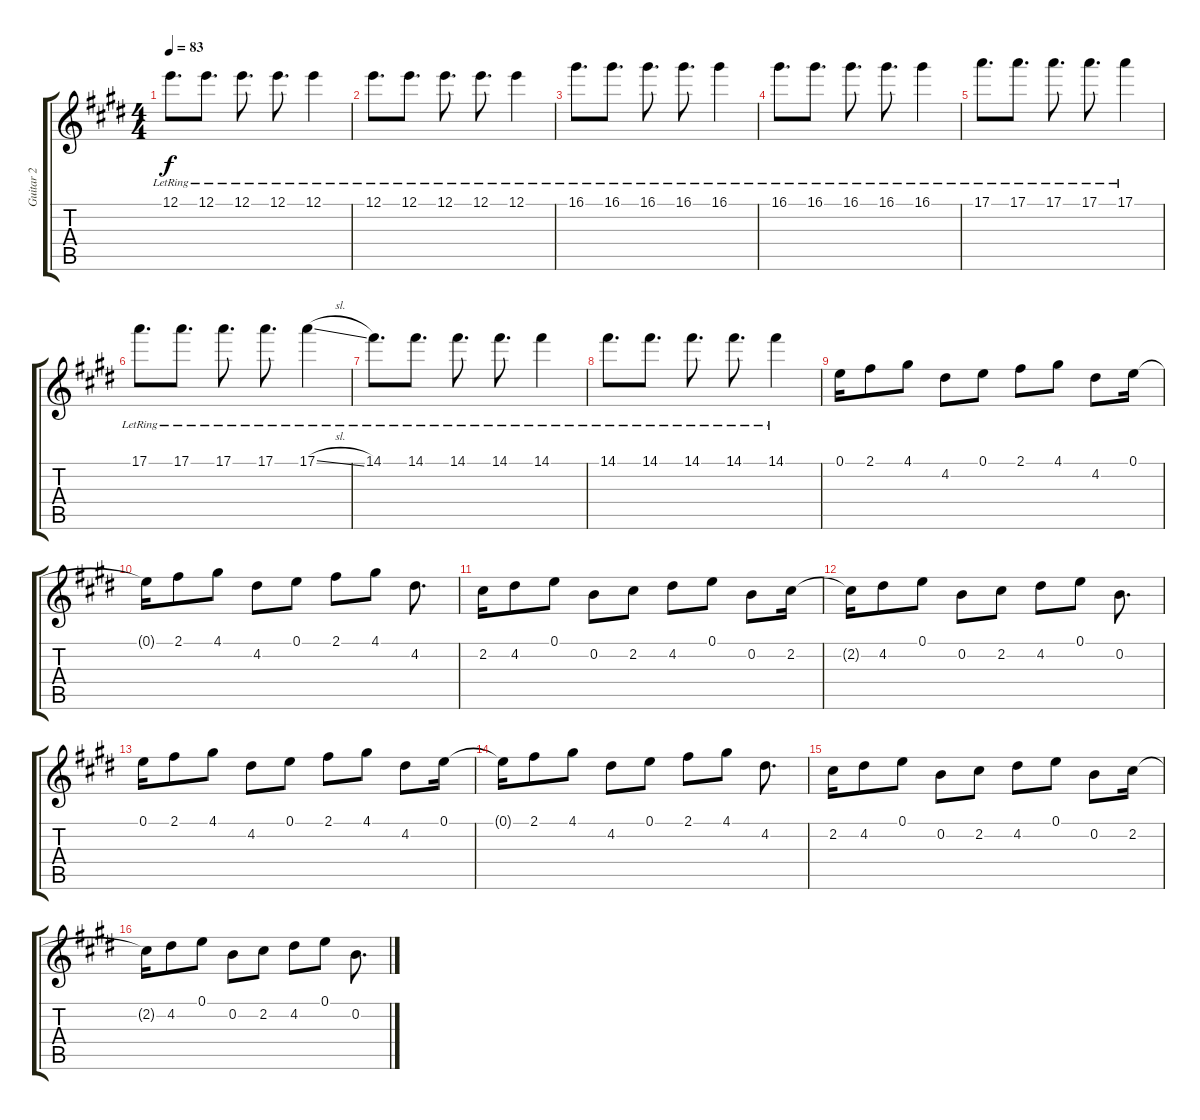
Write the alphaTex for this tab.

\track ("Guitar 2" "Guitar 2") {instrument electricguitarclean}
\staff {score tabs}
\tuning (E4 B3 G3 D3 A2 E2) {hide}
\ts (4 4)
\tempo 83
\clef g2
\ks e
12.1{lr}.8{d dy f volume 7 instrument electricguitarclean} 12.1{lr}.8{d} 12.1{lr}.8{d} 12.1{lr}.8{d} 12.1{lr}.4 |
12.1{lr}.8{d} 12.1{lr}.8{d} 12.1{lr}.8{d} 12.1{lr}.8{d} 12.1{lr}.4 |
16.1{lr}.8{d} 16.1{lr}.8{d} 16.1{lr}.8{d} 16.1{lr}.8{d} 16.1{lr}.4 |
16.1{lr}.8{d} 16.1{lr}.8{d} 16.1{lr}.8{d} 16.1{lr}.8{d} 16.1{lr}.4 |
17.1{lr}.8{d} 17.1{lr}.8{d} 17.1{lr}.8{d} 17.1{lr}.8{d} 17.1{lr}.4 |
17.1{lr}.8{d} 17.1{lr}.8{d} 17.1{lr}.8{d} 17.1{lr}.8{d} 17.1{sl lr}.4 |
14.1{lr}.8{d} 14.1{lr}.8{d} 14.1{lr}.8{d} 14.1{lr}.8{d} 14.1{lr}.4 |
14.1{lr}.8{d} 14.1{lr}.8{d} 14.1{lr}.8{d} 14.1{lr}.8{d} 14.1{lr}.4 |
0.1.16{volume 11 instrument electricguitarjazz} 2.1.8 4.1.8 4.2.8 0.1.8 2.1.8 4.1.8 4.2.8 0.1.16 |
0.1{t}.16 2.1.8 4.1.8 4.2.8 0.1.8 2.1.8 4.1.8 4.2.8{d} |
2.2.16 4.2.8 0.1.8 0.2.8 2.2.8 4.2.8 0.1.8 0.2.8 2.2.16 |
2.2{t}.16 4.2.8 0.1.8 0.2.8 2.2.8 4.2.8 0.1.8 0.2.8{d} |
0.1.16 2.1.8 4.1.8 4.2.8 0.1.8 2.1.8 4.1.8 4.2.8 0.1.16 |
0.1{t}.16 2.1.8 4.1.8 4.2.8 0.1.8 2.1.8 4.1.8 4.2.8{d} |
2.2.16 4.2.8 0.1.8 0.2.8 2.2.8 4.2.8 0.1.8 0.2.8 2.2.16 |
2.2{t}.16 4.2.8 0.1.8 0.2.8 2.2.8 4.2.8 0.1.8 0.2.8{d}
